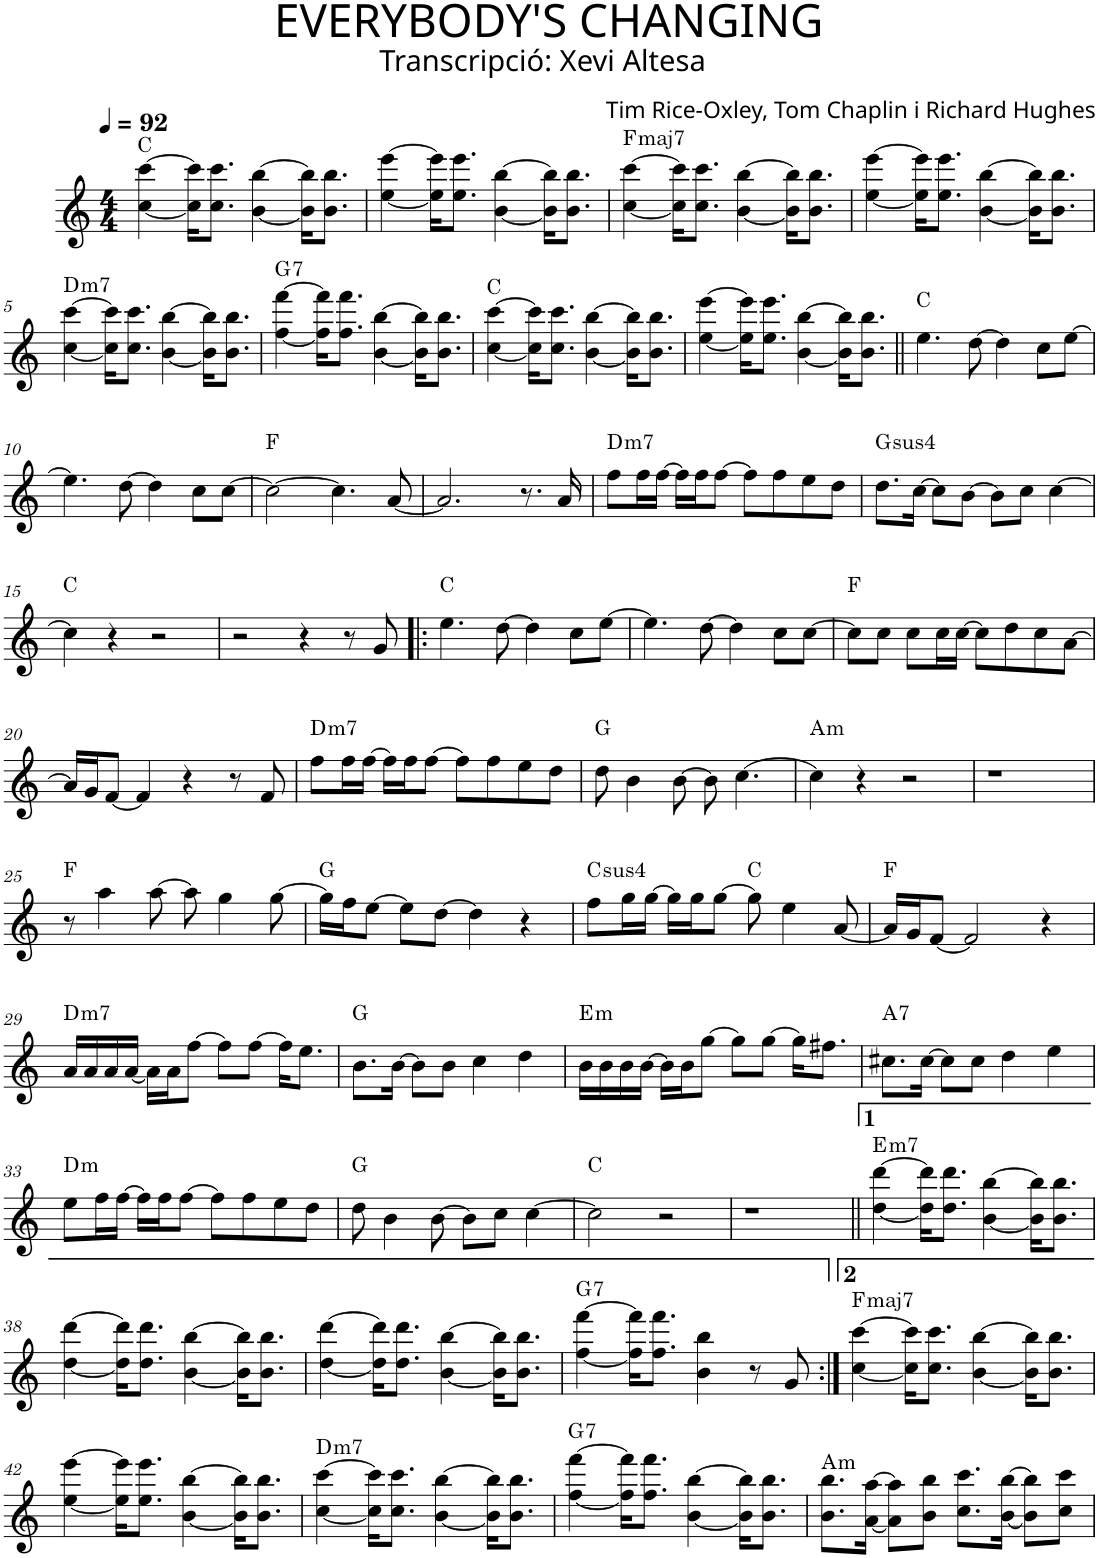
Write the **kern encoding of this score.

**kern	**harte
*part1	*part1
*staff1	*
*I"P1	*
*clefG2	*
*k[]	*
*M4/4	*
*MM92	*
=1	=1
[<4cc\ [>4ccc\	C:maj
16cc\] 16ccc\]KL	.
8.cc\ 8.ccc\J	.
[<4b\ [>4bb\	.
16b\] 16bb\]KL	.
8.b\ 8.bb\J	.
=2	=2
[<4ee\ [>4eee\	.
16ee\] 16eee\]KL	.
8.ee\ 8.eee\J	.
[<4b\ [>4bb\	.
16b\] 16bb\]KL	.
8.b\ 8.bb\J	.
=3	=3
!	!LO:H:kt=maj7
[<4cc\ [>4ccc\	F:maj7
16cc\] 16ccc\]KL	.
8.cc\ 8.ccc\J	.
[<4b\ [>4bb\	.
16b\] 16bb\]KL	.
8.b\ 8.bb\J	.
=4	=4
[<4ee\ [>4eee\	.
16ee\] 16eee\]KL	.
8.ee\ 8.eee\J	.
[<4b\ [>4bb\	.
16b\] 16bb\]KL	.
8.b\ 8.bb\J	.
!!LO:LB:g=z
=5	=5
!	!LO:H:kt=m7
[<4cc\ [>4ccc\	D:min7
16cc\] 16ccc\]KL	.
8.cc\ 8.ccc\J	.
[<4b\ [>4bb\	.
16b\] 16bb\]KL	.
8.b\ 8.bb\J	.
=6	=6
!	!LO:H:kt=7
[<4ff\ [>4fff\	G:7
16ff\] 16fff\]KL	.
8.ff\ 8.fff\J	.
[<4b\ [>4bb\	.
16b\] 16bb\]KL	.
8.b\ 8.bb\J	.
=7	=7
[<4cc\ [>4ccc\	C:maj
16cc\] 16ccc\]KL	.
8.cc\ 8.ccc\J	.
[<4b\ [>4bb\	.
16b\] 16bb\]KL	.
8.b\ 8.bb\J	.
=8	=8
[<4ee\ [>4eee\	.
16ee\] 16eee\]KL	.
8.ee\ 8.eee\J	.
[<4b\ [>4bb\	.
16b\] 16bb\]KL	.
8.b\ 8.bb\J	.
=9||	=9||
4.ee\	C:maj
[>8dd\	.
4dd\]	.
8cc\L	.
[>8ee\J	.
!!LO:LB:g=z
=10	=10
4.ee\]	.
[>8dd\	.
4dd\]	.
8cc\L	.
[>8cc\J	.
=11	=11
2cc\_	F:maj
4.cc\]	.
[<8a/	.
=12	=12
2.a/]	.
8.r	.
16a/	.
=13	=13
!	!LO:H:kt=m7
8ff\L	D:min7
16ff\L	.
[>16ff\JJ	.
16ff\LL]	.
16ff\J	.
[>8ff\J	.
8ff\L]	.
8ff\	.
8ee\	.
8dd\J	.
=14	=14
!	!LO:H:kt=4
8.dd\L	G:sus4
[>16cc\Jk	.
8cc\L]	.
[>8b\J	.
8b\L]	.
8cc\J	.
[>4cc\	.
!!LO:LB:g=z
=15	=15
4cc\]	C:maj
4r	.
2r	.
=16	=16
2r	.
4r	.
8r	.
8g/	.
=17!|:	=17!|:
4.ee\	C:maj
[>8dd\	.
4dd\]	.
8cc\L	.
[>8ee\J	.
=18	=18
4.ee\]	.
[>8dd\	.
4dd\]	.
8cc\L	.
[>8cc\J	.
=19	=19
8cc\L]	F:maj
8cc\J	.
8cc\L	.
16cc\L	.
[>16cc\JJ	.
8cc\L]	.
8dd\	.
8cc\	.
[>8a\J	.
!!LO:LB:g=z
=20	=20
16a/LL]	.
16g/J	.
[<8f/J	.
4f/]	.
4r	.
8r	.
8f/	.
=21	=21
!	!LO:H:kt=m7
8ff\L	D:min7
16ff\L	.
[>16ff\JJ	.
16ff\LL]	.
16ff\J	.
[>8ff\J	.
8ff\L]	.
8ff\	.
8ee\	.
8dd\J	.
=22	=22
8dd\	G:maj
4b\	.
[>8b\	.
8b\]	.
[>4.cc\	.
=23	=23
!	!LO:H:kt=m
4cc\]	A:min
4r	.
2r	.
=24	=24
1r	.
!!LO:LB:g=z
=25	=25
8r	F:maj
4aa\	.
[>8aa\	.
8aa\]	.
4gg\	.
[>8gg\	.
=26	=26
16gg\LL]	G:maj
16ff\J	.
[>8ee\J	.
8ee\L]	.
[>8dd\J	.
4dd\]	.
4r	.
=27	=27
!	!LO:H:kt=4
8ff\L	C:sus4
16gg\L	.
[>16gg\JJ	.
16gg\LL]	.
16gg\J	.
[>8gg\J	.
8gg\]	C:maj
4ee\	.
[<8a/	.
=28	=28
16a/LL]	F:maj
16g/J	.
[<8f/J	.
2f/]	.
4r	.
!!LO:LB:g=z
=29	=29
!	!LO:H:kt=m7
16a/LL	D:min7
16a/	.
16a/	.
[<16a/JJ	.
16a\LL]	.
16a\J	.
[>8ff\J	.
8ff\L]	.
[>8ff\J	.
16ff\KL]	.
8.ee\J	.
=30	=30
8.b\L	G:maj
[>16b\Jk	.
8b\L]	.
8b\J	.
4cc\	.
4dd\	.
=31	=31
!	!LO:H:kt=m
16b\LL	E:min
16b\	.
16b\	.
[>16b\JJ	.
16b\LL]	.
16b\J	.
[>8gg\J	.
8gg\L]	.
[>8gg\J	.
16gg\KL]	.
8.ff#X\J	.
=32	=32
!	!LO:H:kt=7
8.cc#X\L	A:7
[>16cc#\Jk	.
8cc#\L]	.
8cc#\J	.
4dd\	.
4ee\	.
!!LO:LB:g=z
=33	=33
!	!LO:H:kt=m
8ee\L	D:min
16ff\L	.
[>16ff\JJ	.
16ff\LL]	.
16ff\J	.
[>8ff\J	.
8ff\L]	.
8ff\	.
8ee\	.
8dd\J	.
=34	=34
8dd\	G:maj
4b\	.
[>8b\	.
8b\L]	.
8cc\J	.
[>4cc\	.
=35	=35
2cc\]	C:maj
2r	.
=36	=36
1r	.
=37||	=37||
!	!LO:H:kt=m7
[<4dd\ [>4ddd\	E:min7
16dd\] 16ddd\]KL	.
8.dd\ 8.ddd\J	.
[<4b\ [>4bb\	.
16b\] 16bb\]KL	.
8.b\ 8.bb\J	.
!!LO:LB:g=z
=38	=38
[<4dd\ [>4ddd\	.
16dd\] 16ddd\]KL	.
8.dd\ 8.ddd\J	.
[<4b\ [>4bb\	.
16b\] 16bb\]KL	.
8.b\ 8.bb\J	.
=39	=39
[<4dd\ [>4ddd\	.
16dd\] 16ddd\]KL	.
8.dd\ 8.ddd\J	.
[<4b\ [>4bb\	.
16b\] 16bb\]KL	.
8.b\ 8.bb\J	.
=40	=40
!	!LO:H:kt=7
[<4ff\ [>4fff\	G:7
16ff\] 16fff\]KL	.
8.ff\ 8.fff\J	.
4b\ 4bb\	.
8r	.
8g/	.
=41:|!	=41:|!
!	!LO:H:kt=maj7
[<4cc\ [>4ccc\	F:maj7
16cc\] 16ccc\]KL	.
8.cc\ 8.ccc\J	.
[<4b\ [>4bb\	.
16b\] 16bb\]KL	.
8.b\ 8.bb\J	.
!!LO:LB:g=z
=42	=42
[<4ee\ [>4eee\	.
16ee\] 16eee\]KL	.
8.ee\ 8.eee\J	.
[<4b\ [>4bb\	.
16b\] 16bb\]KL	.
8.b\ 8.bb\J	.
=43	=43
!	!LO:H:kt=m7
[<4cc\ [>4ccc\	D:min7
16cc\] 16ccc\]KL	.
8.cc\ 8.ccc\J	.
[<4b\ [>4bb\	.
16b\] 16bb\]KL	.
8.b\ 8.bb\J	.
=44	=44
!	!LO:H:kt=7
[<4ff\ [>4fff\	G:7
16ff\] 16fff\]KL	.
8.ff\ 8.fff\J	.
[<4b\ [>4bb\	.
16b\] 16bb\]KL	.
8.b\ 8.bb\J	.
=45	=45
!	!LO:H:kt=m
8.b\ 8.bb\L	A:min
[<16a\ [>16aa\Jk	.
8a\] 8aa\]L	.
8b\ 8bb\J	.
8.cc\ 8.ccc\L	.
[<16b\ [>16bb\Jk	.
8b\] 8bb\]L	.
8cc\ 8ccc\J	.
=	=
*-	*-
